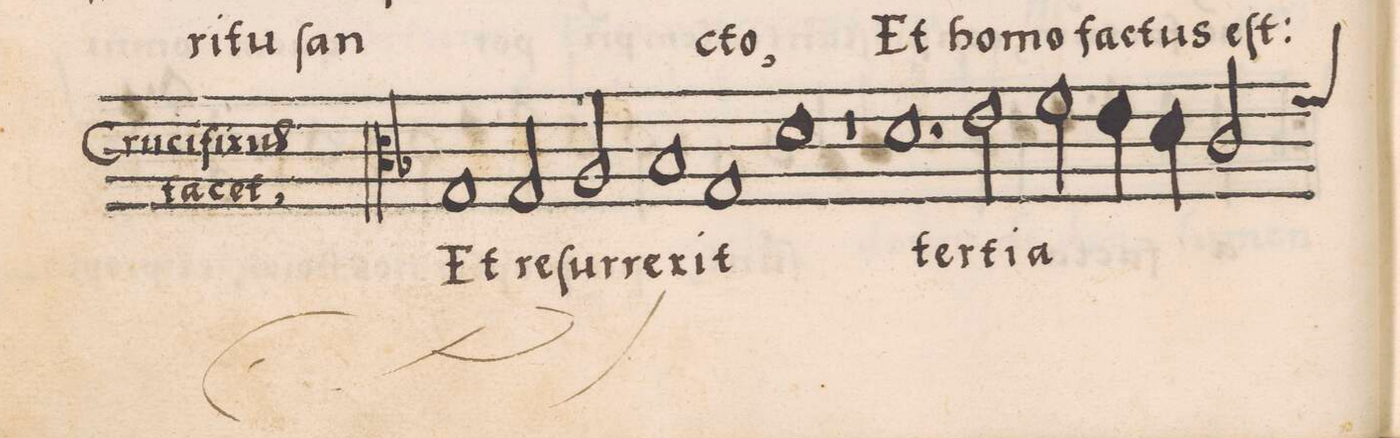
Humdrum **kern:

**kern	**text
*I"TENOR	*
*clefC3	*
*k[b-]	*
*met(c|)	*
*M2/1	*
0ryy	.
=98	=98
0ryy	.
=99	=99
0ryy	.
=100	=100
0ryy	.
=101	=101
0ryy	.
=102	=102
0ryy	.
=103	=103
0ryy	.
=104	=104
0ryy	.
=105	=105
0ryy	.
=106	=106
0ryy	.
=107	=107
0ryy	.
=108	=108
0ryy	.
=109	=109
0ryy	.
=110	=110
0ryy	.
=111	=111
0ryy	.
=112	=112
0ryy	.
=113	=113
0ryy	.
=114	=114
0ryy	.
=115	=115
0ryy	.
=116	=116
0ryy	.
=117	=117
0ryy	.
=118	=118
0ryy	.
=119	=119
0ryy	.
=120	=120
1G	Et
2G/	re-
2A/	-ſur-
=121	=121
1B-	  re-
1G	-xit
=122	=122
1d	.
1r	.
=123	=123
1.d	ter-
2e\	-ti-
=124	=124
2f\	  a
4e\	.
4d\	.
*custos:f	*
2c/	.
*-	*-
